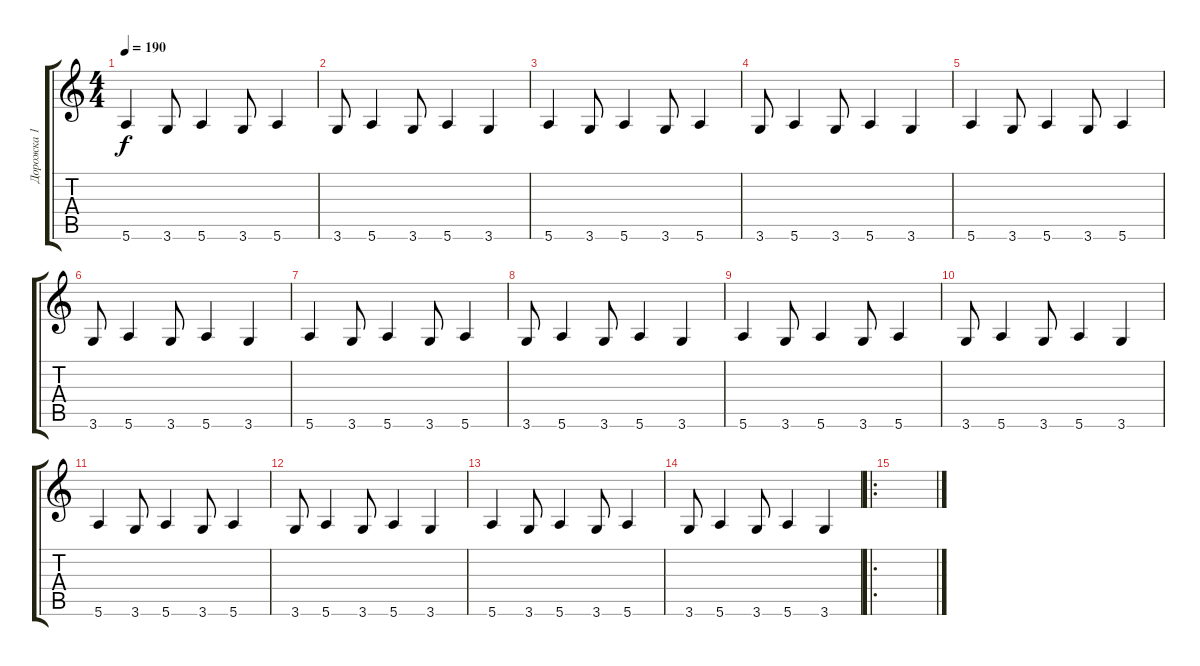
\track ("Дорожка 1" "Дорожка 1") {instrument distortionguitar}
\staff {score tabs}
\tuning (E4 B3 G3 D3 A2 E2) {hide}
\ts (4 4)
\tempo 190
\clef g2
\ks c
5.6.4{dy f} 3.6.8 5.6.4 3.6.8 5.6.4 |
3.6.8 5.6.4 3.6.8 5.6.4 3.6.4 |
5.6.4 3.6.8 5.6.4 3.6.8 5.6.4 |
3.6.8 5.6.4 3.6.8 5.6.4 3.6.4 |
5.6.4 3.6.8 5.6.4 3.6.8 5.6.4 |
3.6.8 5.6.4 3.6.8 5.6.4 3.6.4 |
5.6.4 3.6.8 5.6.4 3.6.8 5.6.4 |
3.6.8 5.6.4 3.6.8 5.6.4 3.6.4 |
5.6.4 3.6.8 5.6.4 3.6.8 5.6.4 |
3.6.8 5.6.4 3.6.8 5.6.4 3.6.4 |
5.6.4 3.6.8 5.6.4 3.6.8 5.6.4 |
3.6.8 5.6.4 3.6.8 5.6.4 3.6.4 |
5.6.4 3.6.8 5.6.4 3.6.8 5.6.4 |
3.6.8 5.6.4 3.6.8 5.6.4 3.6.4 |
\ro
